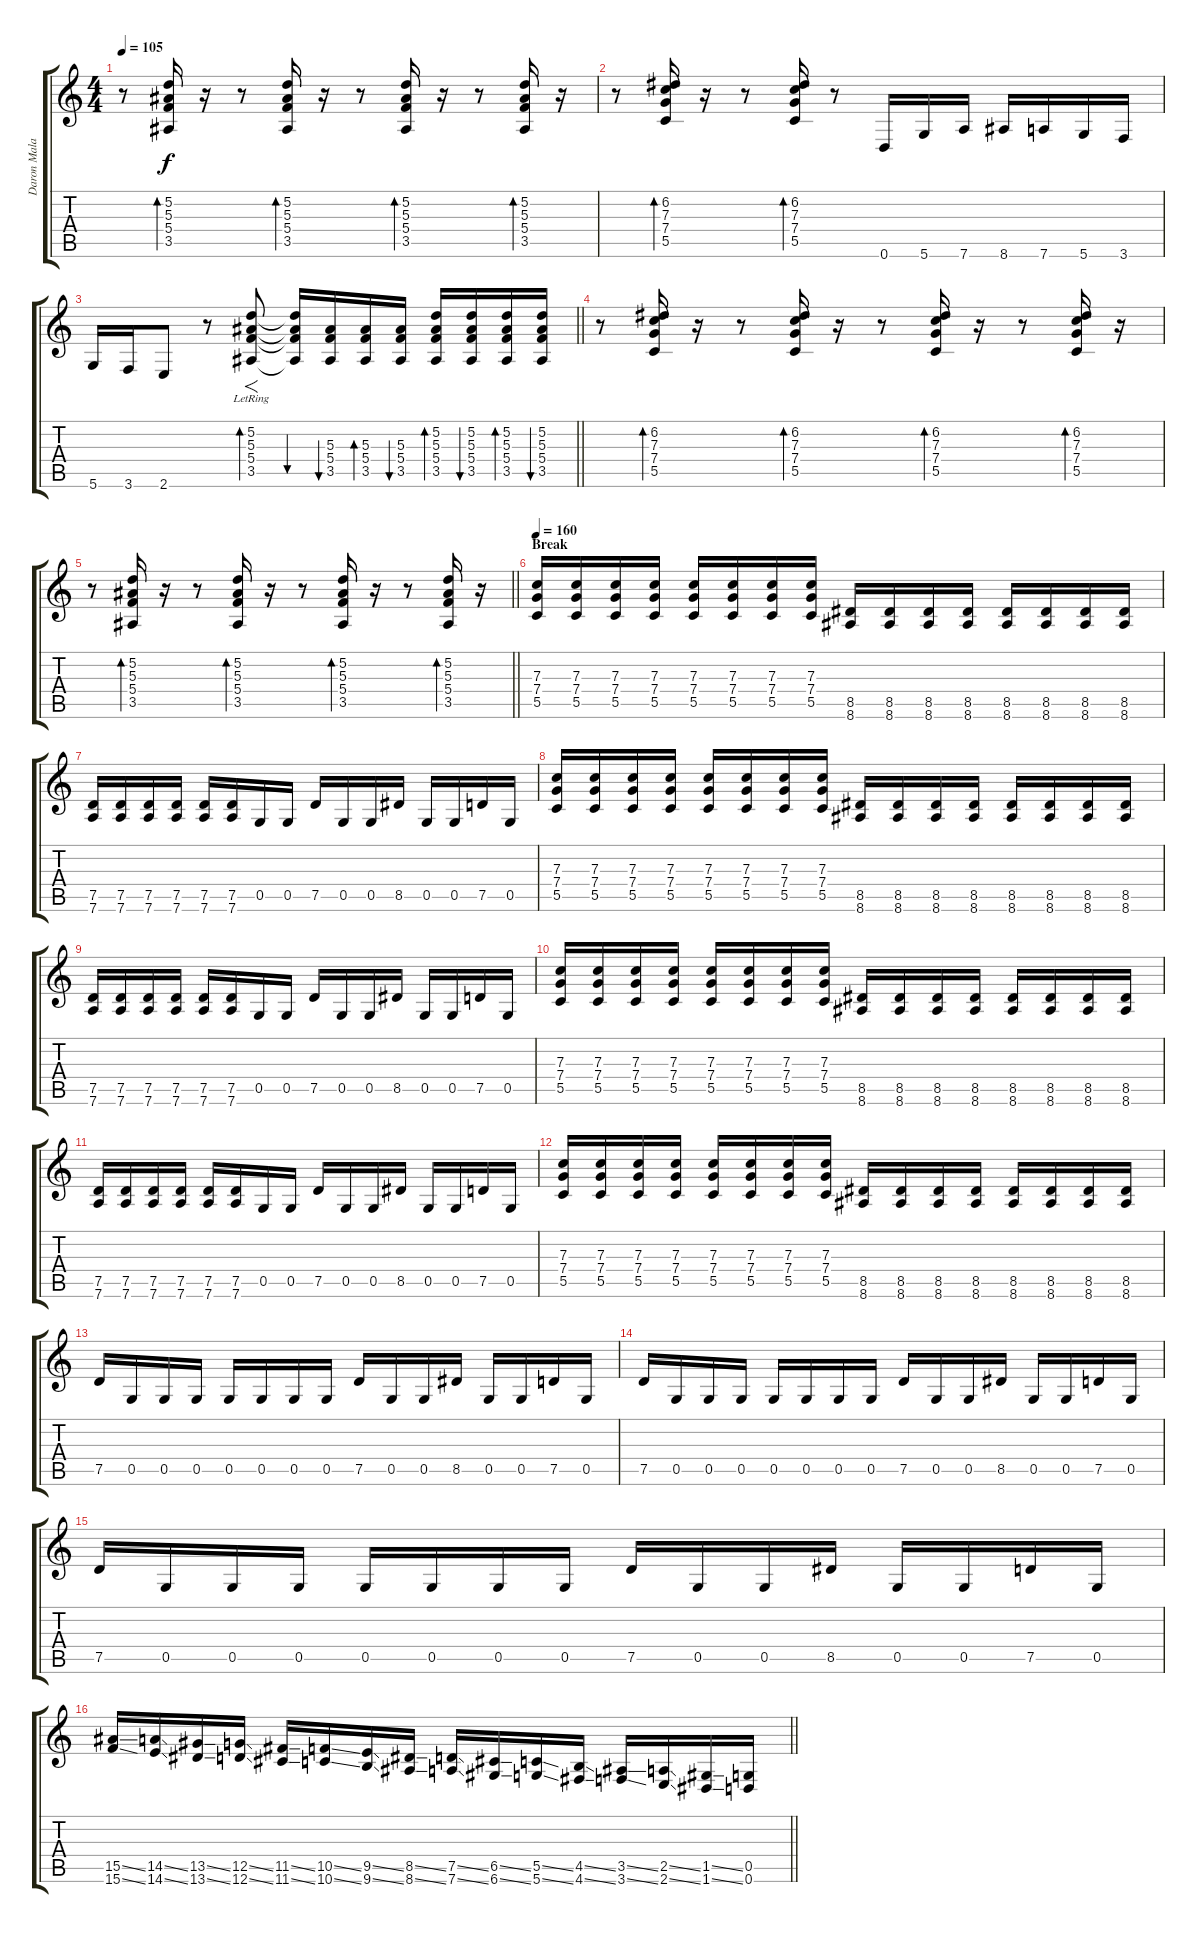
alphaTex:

\track ("Daron Malakian" "Daron Mala") {instrument distortionguitar}
\staff {score tabs}
\tuning (D4 A3 F3 C3 G2 D2) {hide}
\ts (4 4)
\tempo 105
\clef g2
\ks c
r.8{dy f} (5.2 5.3 5.4 3.5).16{bd 60} r.16 r.8 (5.2 5.3 5.4 3.5).16{bd 60} r.16 r.8 (5.2 5.3 5.4 3.5).16{bd 60} r.16 r.8 (5.2 5.3 5.4 3.5).16{bd 60} r.16 |
r.8 (6.2 7.3 7.4 5.5).16{bd 60} r.16 r.8 (6.2 7.3 7.4 5.5).16{bd 60} r.8 0.6.16 5.6.16 7.6.16 8.6.16 7.6.16 5.6.16 3.6.16 |
\barLineRight lightlight
5.6.16 3.6.16 2.6.8 r.8 (5.2 5.3{lr} 5.4{lr} 3.5{lr}).8{f bd 60} (5.2{t} 5.3{t} 5.4{t} 3.5{t}).16{bu 60} (5.3 5.4 3.5).16{bu 60} (5.3 5.4 3.5).16{bd 60} (5.3 5.4 3.5).16{bu 60} (5.2 5.3 5.4 3.5).16{bd 60} (5.2 5.3 5.4 3.5).16{bu 60} (5.2 5.3 5.4 3.5).16{bd 60} (5.2 5.3 5.4 3.5).16{bu 60} |
r.8 (6.2 7.3 7.4 5.5).16{bd 60} r.16 r.8 (6.2 7.3 7.4 5.5).16{bd 60} r.16 r.8 (6.2 7.3 7.4 5.5).16{bd 60} r.16 r.8 (6.2 7.3 7.4 5.5).16{bd 60} r.16 |
\barLineRight lightlight
r.8 (5.2 5.3 5.4 3.5).16{bd 60} r.16 r.8 (5.2 5.3 5.4 3.5).16{bd 60} r.16 r.8 (5.2 5.3 5.4 3.5).16{bd 60} r.16 r.8 (5.2 5.3 5.4 3.5).16{bd 60} r.16 |
\section ("" "Break")
\tempo 160
(7.3 7.4 5.5).16{instrument distortionguitar} (7.3 7.4 5.5).16 (7.3 7.4 5.5).16 (7.3 7.4 5.5).16 (7.3 7.4 5.5).16 (7.3 7.4 5.5).16 (7.3 7.4 5.5).16 (7.3 7.4 5.5).16 (8.5 8.6).16 (8.5 8.6).16 (8.5 8.6).16 (8.5 8.6).16 (8.5 8.6).16 (8.5 8.6).16 (8.5 8.6).16 (8.5 8.6).16 |
(7.5 7.6).16 (7.5 7.6).16 (7.5 7.6).16 (7.5 7.6).16 (7.5 7.6).16 (7.5 7.6).16 0.5.16 0.5.16 7.5.16 0.5.16 0.5.16 8.5.16 0.5.16 0.5.16 7.5.16 0.5.16 |
(7.3 7.4 5.5).16 (7.3 7.4 5.5).16 (7.3 7.4 5.5).16 (7.3 7.4 5.5).16 (7.3 7.4 5.5).16 (7.3 7.4 5.5).16 (7.3 7.4 5.5).16 (7.3 7.4 5.5).16 (8.5 8.6).16 (8.5 8.6).16 (8.5 8.6).16 (8.5 8.6).16 (8.5 8.6).16 (8.5 8.6).16 (8.5 8.6).16 (8.5 8.6).16 |
(7.5 7.6).16 (7.5 7.6).16 (7.5 7.6).16 (7.5 7.6).16 (7.5 7.6).16 (7.5 7.6).16 0.5.16 0.5.16 7.5.16 0.5.16 0.5.16 8.5.16 0.5.16 0.5.16 7.5.16 0.5.16 |
(7.3 7.4 5.5).16 (7.3 7.4 5.5).16 (7.3 7.4 5.5).16 (7.3 7.4 5.5).16 (7.3 7.4 5.5).16 (7.3 7.4 5.5).16 (7.3 7.4 5.5).16 (7.3 7.4 5.5).16 (8.5 8.6).16 (8.5 8.6).16 (8.5 8.6).16 (8.5 8.6).16 (8.5 8.6).16 (8.5 8.6).16 (8.5 8.6).16 (8.5 8.6).16 |
(7.5 7.6).16 (7.5 7.6).16 (7.5 7.6).16 (7.5 7.6).16 (7.5 7.6).16 (7.5 7.6).16 0.5.16 0.5.16 7.5.16 0.5.16 0.5.16 8.5.16 0.5.16 0.5.16 7.5.16 0.5.16 |
(7.3 7.4 5.5).16 (7.3 7.4 5.5).16 (7.3 7.4 5.5).16 (7.3 7.4 5.5).16 (7.3 7.4 5.5).16 (7.3 7.4 5.5).16 (7.3 7.4 5.5).16 (7.3 7.4 5.5).16 (8.5 8.6).16 (8.5 8.6).16 (8.5 8.6).16 (8.5 8.6).16 (8.5 8.6).16 (8.5 8.6).16 (8.5 8.6).16 (8.5 8.6).16 |
7.5.16 0.5.16 0.5.16 0.5.16 0.5.16 0.5.16 0.5.16 0.5.16 7.5.16 0.5.16 0.5.16 8.5.16 0.5.16 0.5.16 7.5.16 0.5.16 |
7.5.16 0.5.16 0.5.16 0.5.16 0.5.16 0.5.16 0.5.16 0.5.16 7.5.16 0.5.16 0.5.16 8.5.16 0.5.16 0.5.16 7.5.16 0.5.16 |
7.5.16 0.5.16 0.5.16 0.5.16 0.5.16 0.5.16 0.5.16 0.5.16 7.5.16 0.5.16 0.5.16 8.5.16 0.5.16 0.5.16 7.5.16 0.5.16 |
\barLineRight lightlight
(15.5{ss} 15.6{ss}).16{volume 16} (14.5{ss} 14.6{ss}).16 (13.5{ss} 13.6{ss}).16 (12.5{ss} 12.6{ss}).16 (11.5{ss} 11.6{ss}).16 (10.5{ss} 10.6{ss}).16 (9.5{ss} 9.6{ss}).16 (8.5{ss} 8.6{ss}).16 (7.5{ss} 7.6{ss}).16 (6.5{ss} 6.6{ss}).16 (5.5{ss} 5.6{ss}).16 (4.5{ss} 4.6{ss}).16 (3.5{ss} 3.6{ss}).16 (2.5{ss} 2.6{ss}).16 (1.5{ss} 1.6{ss}).16 (0.5 0.6).16
